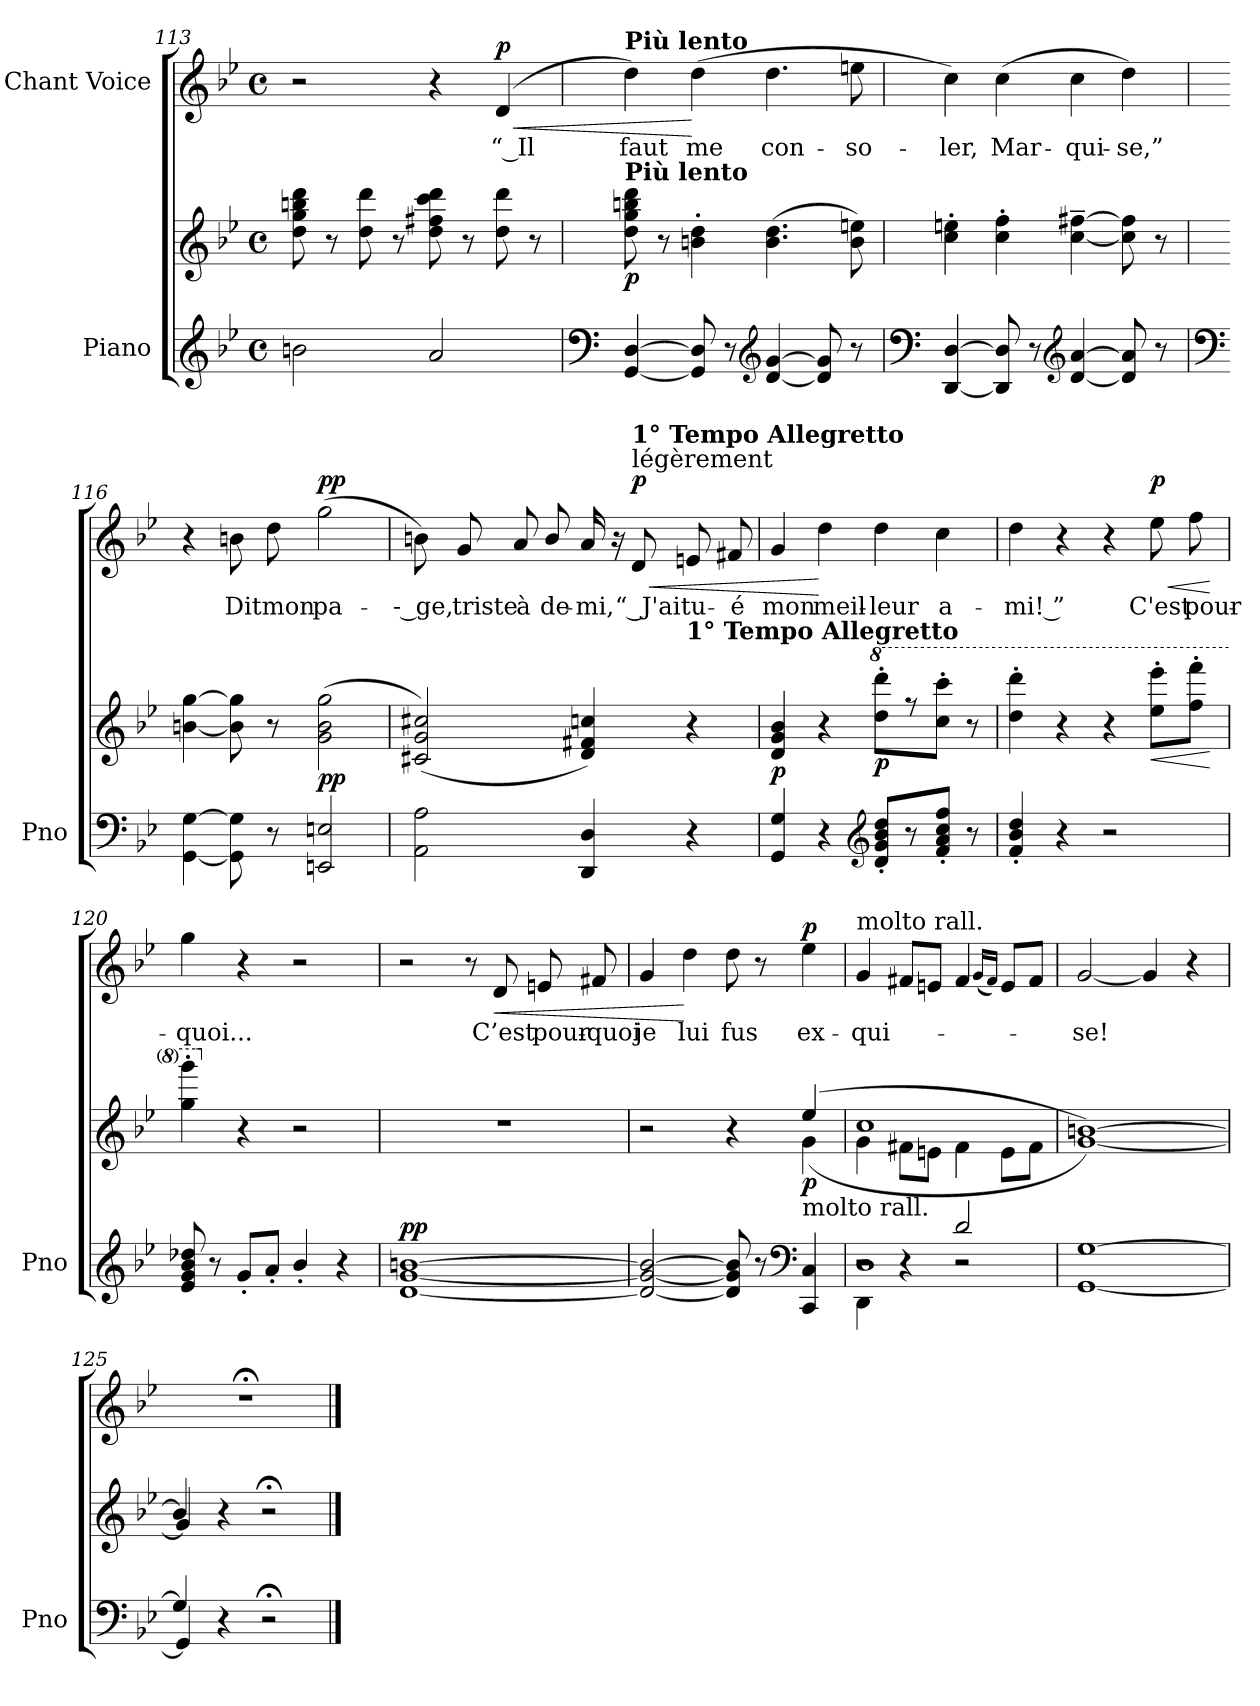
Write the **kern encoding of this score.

**kern	**kern	**dynam	**kern	**text	**dynam
*part2	*part2	*part2	*part1	*part1	*part1
*staff3	*staff2	*staff2/3	*staff1	*staff1	*staff1
*I"Piano	*	*	*I"Chant Voice	*	*
*I'Pno	*	*	*	*	*
!!LO:LB:g=z
*clefG2	*clefG2	*	*clefG2	*	*
*k[b-e-]	*k[b-e-]	*	*k[b-e-]	*	*
*M4/4	*M4/4	*	*M4/4	*	*
*met(c)	*met(c)	*	*met(c)	*	*
=113	=113	=113	=113	=113	=113
2bn\	8dd\ 8gg\ 8bbn\ 8ddd\	.	2r	.	.
.	8r	.	.	.	.
.	8dd\ 8ddd\	.	.	.	.
.	8r	.	.	.	.
2a/	8dd\ 8ff#X\ 8ccc\ 8ddd\	.	4r	.	.
.	8r	.	.	.	.
!	!	!	!	!LO:LY:b	!LO:HP:b
!	!	!	!	!	!LO:DY:n=1:a
.	8dd\ 8ddd\	.	(>4d/	“ Il	< p
.	8r	.	.	.	.
=114	=114	=114	=114	=114	=114
*clefF4	*	*	*	*	*
!	!	!	!LO:TX:a:B:t=Più lento	!	!
!	!LO:TX:a:B:t=Più lento	!	!	!	!
!	!	!LO:DY:b	!	!LO:LY:b	!
[4GG/ [4D/	8dd\ 8gg\ 8bbn\ 8ddd\	p	4dd\)	faut	.
.	8r	.	.	.	.
!	!	!	!	!LO:LY:b	!
8GG/] 8D/]	4bn\' 4dd\'	.	(4dd\	me	[
8r	.	.	.	.	.
*clefG2	*	*	*	*	*
!	!	!	!	!LO:LY:b	!
[4d/ [4g/	(4.b\ 4.dd\	.	4.dd\	con-	.
8d/] 8g/]	.	.	.	.	.
!	!	!	!	!LO:LY:b	!
8r	8b\ 8een\)	.	8een\	-so-	.
=115	=115	=115	=115	=115	=115
*clefF4	*	*	*	*	*
!	!	!	!	!LO:LY:b	!
[4DD/ [4D/	4cc\' 4een\'	.	4cc\)	-ler,	.
!	!	!	!	!LO:LY:b	!
8DD/] 8D/]	4cc\' 4ff\'	.	(4cc\	Mar-	.
8r	.	.	.	.	.
*clefG2	*	*	*	*	*
!	!	!	!	!LO:LY:b	!
[4d/ [4a/	[4cc\~ [4ff#X\~	.	4cc\	-qui-	.
!	!	!	!	!LO:LY:b	!
8d/] 8a/]	8cc\] 8ff#\]	.	4dd\)	-se,”	.
8r	8r	.	.	.	.
=116	=116	=116	=116	=116	=116
*clefF4	*	*	*	*	*
[4GG\ [4G\	[4bn\ [4gg\	.	4r	.	.
!	!	!	!	!LO:LY:b	!
8GG\] 8G\]	8b\] 8gg\]	.	8bn\	Dit	.
!	!	!	!	!LO:LY:b	!
8r	8r	.	8dd\	mon	.
!	!	!LO:DY:b	!	!LO:LY:b	!LO:DY:a
2EEn/ 2En/	(2g\ 2b\ 2gg\	pp	(2gg\	pa-	pp
!!LO:LB:g=z
=117	=117	=117	=117	=117	=117
!	!	!	!	!LO:LY:b	!
2AA\ 2A\	(>2c#X/ 2g/ 2cc#X/)	.	8bn\)	-- ge,	.
!	!	!	!	!LO:LY:b	!
.	.	.	8g/	triste	.
!	!	!	!	!LO:LY:b	!
.	.	.	8a/	à	.
!	!	!	!	!LO:LY:b	!
.	.	.	8b/	de-	.
!	!	!	!	!LO:LY:b	!
4DD/ 4D/	4d/ 4f#X/ 4ccn/)	.	16a/	-mi,	.
.	.	.	16r	.	.
!	!	!	!LO:TX:a:t=légèrement	!	!
!	!	!	!LO:TX:a:B:t=1° Tempo  Allegretto	!	!
!	!	!	!	!LO:LY:b	!LO:HP:b
!	!	!	!	!	!LO:DY:n=1:a
.	.	.	8d/	“ J'ai	< p
!	!LO:TX:a:B:t=1° Tempo  Allegretto	!	!	!	!
!	!	!	!	!LO:LY:b	!
4r	4r	.	8en/	tu-	.
!	!	!	!	!LO:LY:b	!
.	.	.	8f#X/	-é	.
=118	=118	=118	=118	=118	=118
!	!	!LO:DY:a=2	!	!LO:LY:b	!
4GG/ 4G/	4d/ 4g/ 4b-/	p	4g/	mon	.
!	!	!	!	!LO:LY:b	!
4r	4r	.	4dd\	meil-	[
*clefG2	*	*	*	*	*
*	*8va	*	*	*	*
!	!	!LO:DY:b	!	!LO:LY:b	!
8d/' 8g/' 8b-/' 8dd/'L	8ddd\' 8dddd\'L	p	4dd\	-leur	.
8r	8r	.	.	.	.
!	!	!	!	!LO:LY:b	!
8f/' 8a/' 8cc/' 8ff/'J	8ccc\' 8cccc\'J	.	4cc\	a-	.
8r	8r	.	.	.	.
=119	=119	=119	=119	=119	=119
!	!	!	!	!LO:LY:b	!
4f/' 4b-/' 4dd/'	4ddd\' 4dddd\'	.	4dd\	-mi! ”	.
4r	4r	.	4r	.	.
2r	4r	.	4r	.	.
!	!	!LO:HP:b	!	!LO:LY:b	!LO:HP:b
!	!	!	!	!	!LO:DY:n=1:a
.	8eee-\' 8eeee-\'L	<	8ee-\	C'est	< p
!	!	!	!	!LO:LY:b	!
.	8fff\' 8ffff\'J	.	8ff\	pour-	.
.	.	[	.	.	[
=120	=120	=120	=120	=120	=120
!	!	!	!	!LO:LY:b	!
8e-/ 8g/ 8b-/ 8dd-X/	4ggg\' 4gggg\'	.	4gg\	-quoi...	.
8r	.	.	.	.	.
*	*X8va	*	*	*	*
8g'/L	4r	.	4r	.	.
8a'/J	.	.	.	.	.
4b-'/	2r	.	2r	.	.
4r	.	.	.	.	.
!!LO:LB:g=z
=121	=121	=121	=121	=121	=121
!	!	!LO:DY:a=2	!	!	!
[1d [>1g [1bn	1r	pp	2r	.	.
.	.	.	8r	.	.
!	!	!	!	!LO:LY:b	!LO:HP:b
.	.	.	8d/	C’est	<
!	!	!	!	!LO:LY:b	!
.	.	.	8en/	pour-	.
!	!	!	!	!LO:LY:b	!
.	.	.	8f#X/	-quoi	.
=122	=122	=122	=122	=122	=122
*	*^	*	*	*	*
!	!	!	!	!	!LO:LY:b	!
2d/_ 2g/_ 2bn/_	2r	2.ryy	.	4g/	je	.
!	!	!	!	!	!LO:LY:b	!
.	.	.	.	4dd\	lui	[
!	!	!	!	!	!LO:LY:b	!
8d/] 8g/] 8b/]	4r	.	.	8dd\	fus	.
8r	.	.	.	8r	.	.
*clefF4	*	*	*	*	*	*
!	!LO:TX:b:t=molto  rall.	!	!	!	!	!
!	!	!	!LO:DY:b	!	!LO:LY:b	!LO:DY:a
4CC/ 4C/	(4ee-/	(4g\	p	4ee-\	ex-	p
=123	=123	=123	=123	=123	=123	=123
*^	*	*	*	*	*	*
*	*^	*	*	*	*	*	*
!	!	!	!	!	!	!LO:TX:a:t=molto rall.	!	!
!	!	!	!	!	!	!	!LO:LY:b	!
2r	1D	4DD\	1cc	4g\	.	4g/	-qui-	.
.	.	4r	.	8f#X\L	.	8f#X/L	.	.
.	.	.	.	8en\J	.	8en/J	.	.
2d/	.	2r	.	4f#\	.	4f#/	.	.
.	.	.	.	.	.	(16qg/LL	.	.
.	.	.	.	.	.	16qf#/JJ)	.	.
.	.	.	.	8e\L	.	8e/L	.	.
.	.	.	.	8f#\J	.	8f#/J	.	.
*	*v	*v	*	*	*	*	*	*
=124	=124	=124	=124	=124	=124	=124	=124
!	!	!	!	!	!	!LO:LY:b	!
[1G	[1GG	[1bn)	[1g)	.	[2g/	-se!	.
.	.	.	.	.	4g/]	.	.
.	.	.	.	.	4r	.	.
=125	=125	=125	=125	=125	=125	=125	=125
4G/]	4GG/]	4bn/]	4g/]	.	1r;<	.	.
4r	2.ryy	4r	2.ryy	.	.	.	.
2r;<	.	2r;<	.	.	.	.	.
*v	*v	*	*	*	*	*	*
*	*v	*v	*	*	*	*
==	==	==	==	==	==
*-	*-	*-	*-	*-	*-
